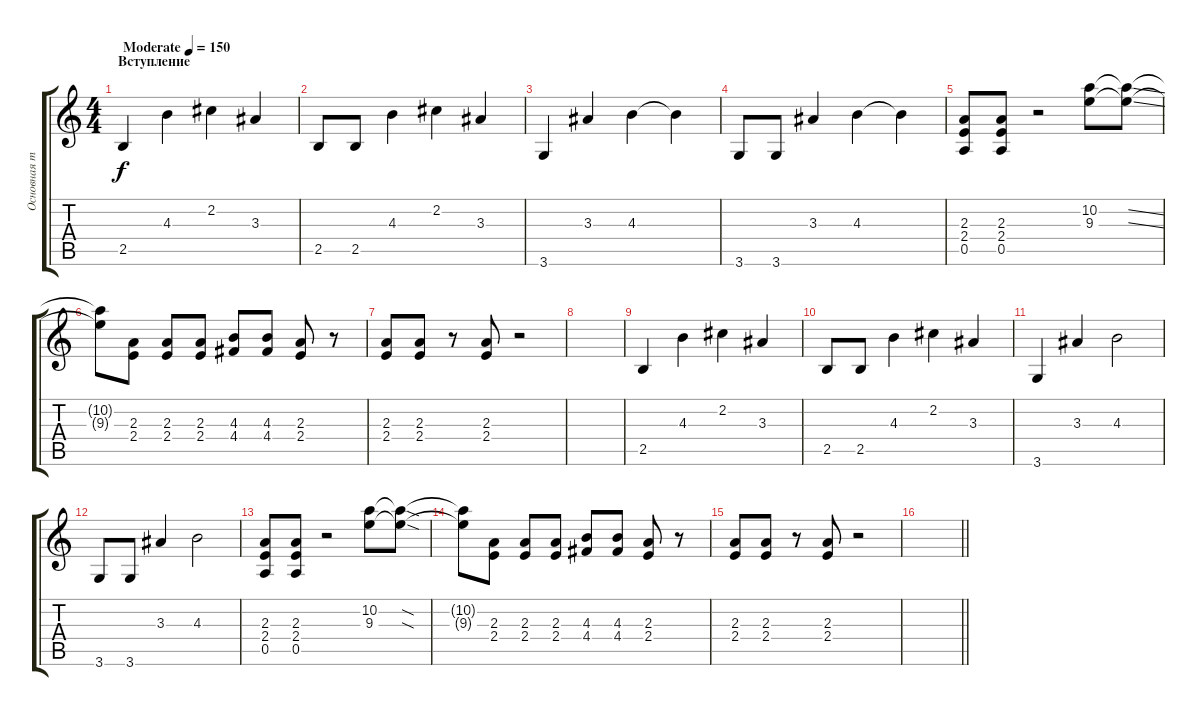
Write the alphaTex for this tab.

\track ("Основная тема" "Основная т") {instrument overdrivenguitar}
\staff {score tabs}
\tuning (E4 B3 G3 D3 A2 E2) {hide}
\ts (4 4)
\section ("" "Вступление")
\tempo (150 "Moderate")
\clef g2
\ks c
2.5.4{dy f instrument overdrivenguitar} 4.3.4 2.2.4 3.3.4 |
2.5.8 2.5.8 4.3.4 2.2.4 3.3.4 |
3.6.4 3.3.4 4.3.4 4.3{t}.4 |
3.6.8 3.6.8 3.3.4 4.3.4 4.3{t}.4 |
(2.3 2.4 0.5).8 (2.3 2.4 0.5).8 r.2 (10.2 9.3).8 (10.2{ss t} 9.3{ss t}).8 |
(10.2{t} 9.3{t}).8 (2.3 2.4).8 (2.3 2.4).8 (2.3 2.4).8 (4.3 4.4).8 (4.3 4.4).8 (2.3 2.4).8 r.8 |
(2.3 2.4).8 (2.3 2.4).8 r.8 (2.3 2.4).8 r.2 |
|
2.5.4 4.3.4 2.2.4 3.3.4 |
2.5.8 2.5.8 4.3.4 2.2.4 3.3.4 |
3.6.4 3.3.4 4.3.2 |
3.6.8 3.6.8 3.3.4 4.3.2 |
(2.3 2.4 0.5).8 (2.3 2.4 0.5).8 r.2 (10.2 9.3).8 (10.2{sod t} 9.3{sod t}).8 |
(10.2{t} 9.3{t}).8 (2.3 2.4).8 (2.3 2.4).8 (2.3 2.4).8 (4.3 4.4).8 (4.3 4.4).8 (2.3 2.4).8 r.8 |
(2.3 2.4).8 (2.3 2.4).8 r.8 (2.3 2.4).8 r.2 |
\barLineRight lightlight
